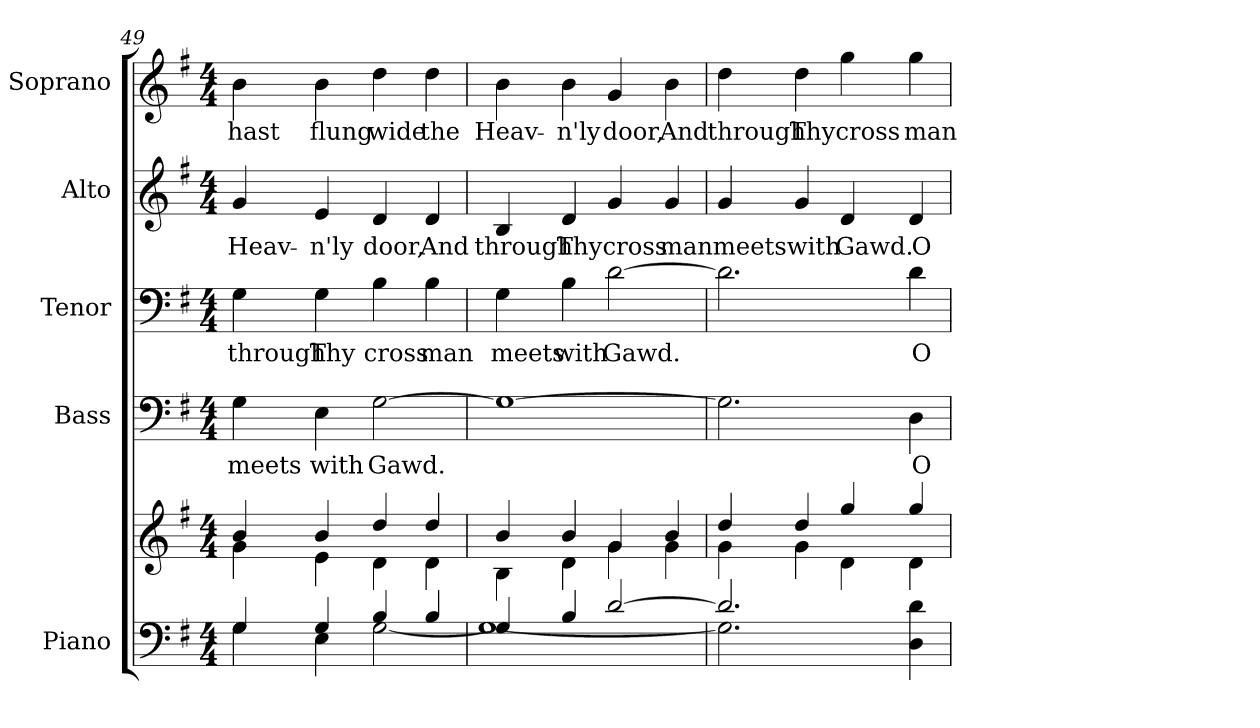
**kern	**kern	**kern	**text	**kern	**text	**kern	**text	**kern	**text
*part5	*part5	*part4	*part4	*part3	*part3	*part2	*part2	*part1	*part1
*staff6	*staff5	*staff4	*staff4	*staff3	*staff3	*staff2	*staff2	*staff1	*staff1
*I"Piano	*	*I"Bass	*	*I"Tenor	*	*I"Alto	*	*I"Soprano	*
*I'Pno.	*	*I'B.	*	*I'T.	*	*I'A.	*	*I'S.	*
*clefF4	*clefG2	*clefF4	*	*clefF4	*	*clefG2	*	*clefG2	*
*k[f#]	*k[f#]	*k[f#]	*	*k[f#]	*	*k[f#]	*	*k[f#]	*
*G:	*G:	*G:	*	*G:	*	*G:	*	*G:	*
*M4/4	*M4/4	*M4/4	*	*M4/4	*	*M4/4	*	*M4/4	*
=49	=49	=49	=49	=49	=49	=49	=49	=49	=49
*^	*^	*	*	*	*	*	*	*	*
!	!	!	!	!	!LO:LY:b:color=#000000	!	!	!	!	!	!
!	!	!	!	!	!	!	!LO:LY:b:color=#000000	!	!	!	!
!	!	!	!	!	!	!	!	!	!LO:LY:b:color=#000000	!	!
!	!	!	!	!	!	!	!	!	!	!	!LO:LY:b:color=#000000
4Gi/	4Gi\	4bi/	4gi\	4Gi\	meets	4Gi\	through	4gi/	Heav-	4bi\	hast
!	!	!	!	!	!LO:LY:b:color=#000000	!	!	!	!	!	!
!	!	!	!	!	!	!	!LO:LY:b:color=#000000	!	!	!	!
!	!	!	!	!	!	!	!	!	!LO:LY:b:color=#000000	!	!
!	!	!	!	!	!	!	!	!	!	!	!LO:LY:b:color=#000000
4Gi/	4Ei\	4bi/	4ei\	4Ei\	with	4Gi\	Thy	4ei/	-n'ly	4bi\	flung
!	!	!	!	!	!LO:LY:b:color=#000000	!	!	!	!	!	!
!	!	!	!	!	!	!	!LO:LY:b:color=#000000	!	!	!	!
!	!	!	!	!	!	!	!	!	!LO:LY:b:color=#000000	!	!
!	!	!	!	!	!	!	!	!	!	!	!LO:LY:b:color=#000000
4Bi/	[<2Gi\	4ddi/	4di\	[>2Gi\	Gawd.	4Bi\	cross	4di/	door,	4ddi\	wide
!	!	!	!	!	!	!	!LO:LY:b:color=#000000	!	!	!	!
!	!	!	!	!	!	!	!	!	!LO:LY:b:color=#000000	!	!
!	!	!	!	!	!	!	!	!	!	!	!LO:LY:b:color=#000000
4Bi/	.	4ddi/	4di\	.	.	4Bi\	man	4di/	And	4ddi\	the
!!LO:PB:g=z
=50	=50	=50	=50	=50	=50	=50	=50	=50	=50	=50	=50
!	!	!	!	!	!	!	!LO:LY:b:color=#000000	!	!	!	!
!	!	!	!	!	!	!	!	!	!LO:LY:b:color=#000000	!	!
!	!	!	!	!	!	!	!	!	!	!	!LO:LY:b:color=#000000
4Gi/]	[<1Gi	4bi/	4Bi\	1Gi_>	.	4Gi\	meets	4Bi/	through	4bi\	Heav-
!	!	!	!	!	!	!	!LO:LY:b:color=#000000	!	!	!	!
!	!	!	!	!	!	!	!	!	!LO:LY:b:color=#000000	!	!
!	!	!	!	!	!	!	!	!	!	!	!LO:LY:b:color=#000000
4Bi/	.	4bi/	4di\	.	.	4Bi\	with	4di/	Thy	4bi\	-n'ly
!	!	!	!	!	!	!	!LO:LY:b:color=#000000	!	!	!	!
!	!	!	!	!	!	!	!	!	!LO:LY:b:color=#000000	!	!
!	!	!	!	!	!	!	!	!	!	!	!LO:LY:b:color=#000000
[>2di/	.	4gi/	4gi\	.	.	[>2di\	Gawd.	4gi/	cross	4gi/	door,
!	!	!	!	!	!	!	!	!	!LO:LY:b:color=#000000	!	!
!	!	!	!	!	!	!	!	!	!	!	!LO:LY:b:color=#000000
.	.	4bi/	4gi\	.	.	.	.	4gi/	man	4bi\	And
=51	=51	=51	=51	=51	=51	=51	=51	=51	=51	=51	=51
!	!	!	!	!	!	!	!	!	!LO:LY:b:color=#000000	!	!
!	!	!	!	!	!	!	!	!	!	!	!LO:LY:b:color=#000000
2.di/]	2.Gi\]	4ddi/	4gi\	2.Gi\]	.	2.di\]	.	4gi/	meets	4ddi\	through
!	!	!	!	!	!	!	!	!	!LO:LY:b:color=#000000	!	!
!	!	!	!	!	!	!	!	!	!	!	!LO:LY:b:color=#000000
.	.	4ddi/	4gi\	.	.	.	.	4gi/	with	4ddi\	Thy
!	!	!	!	!	!	!	!	!	!LO:LY:b:color=#000000	!	!
!	!	!	!	!	!	!	!	!	!	!	!LO:LY:b:color=#000000
.	.	4ggi/	4di\	.	.	.	.	4di/	Gawd.	4ggi\	cross
!	!	!	!	!	!LO:LY:b:color=#000000	!	!	!	!	!	!
!	!	!	!	!	!	!	!LO:LY:b:color=#000000	!	!	!	!
!	!	!	!	!	!	!	!	!	!LO:LY:b:color=#000000	!	!
!	!	!	!	!	!	!	!	!	!	!	!LO:LY:b:color=#000000
4Di\ 4di	4ryy	4ggi/	4di\	4Di\	O	4di\	O	4di/	O	4ggi\	man
*v	*v	*	*	*	*	*	*	*	*	*	*
*	*v	*v	*	*	*	*	*	*	*	*
=	=	=	=	=	=	=	=	=	=
*-	*-	*-	*-	*-	*-	*-	*-	*-	*-
